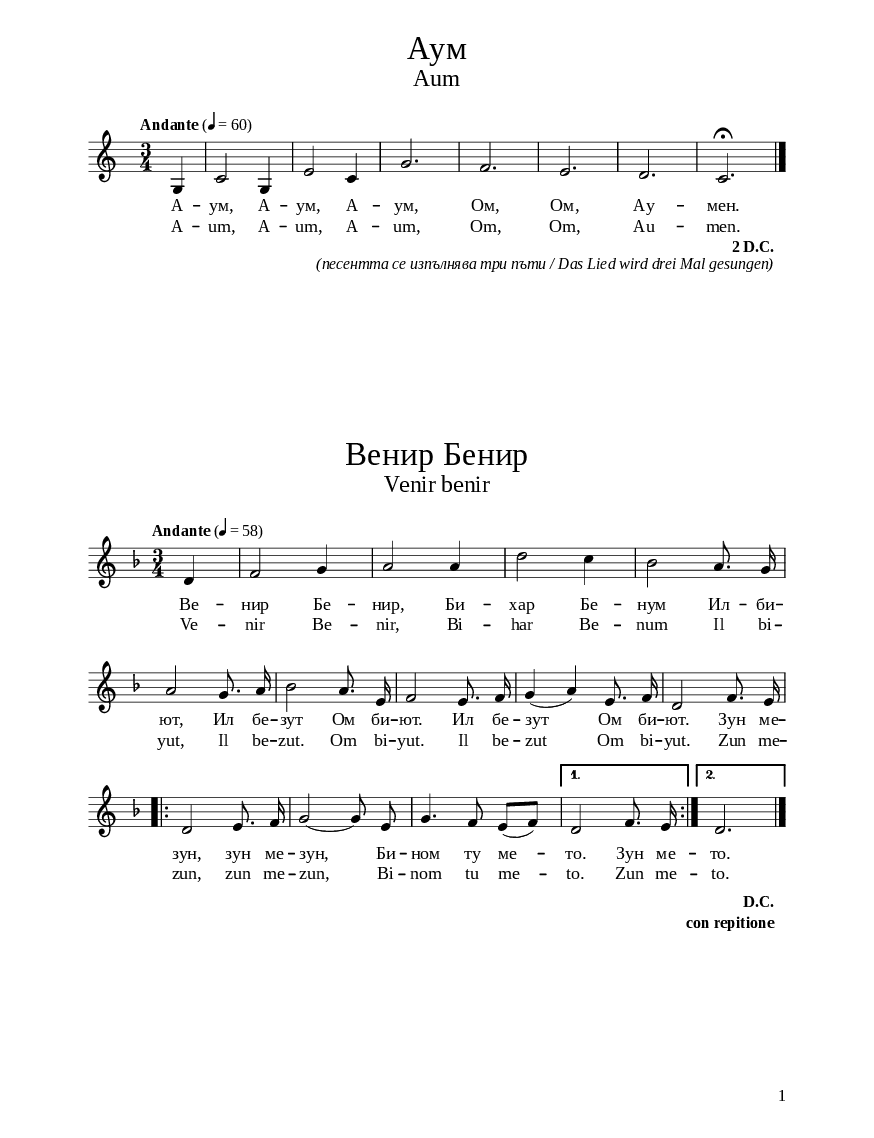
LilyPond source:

\version "2.24.0"

% include paper part and global functions
\include "include/globals.ily"

\bookpart {
  \label #'ref075
  \tocItem \markup "Аум – Aum"
  \include "include/bookpart-paper.ily"
  \score {
    \include "include/score-layout.ily"

    \new Voice \absolute {

      \clef treble
      \key c \major
      \time 3/4
      \tempoFunc "Andante" 4 "60"
      \autoBeamOff
      \partial 4

      g4 |  c'2 g4 | e'2 c'4 | g'2. |  f'2. | e'2. | d'2. | c'2. \fermata | \bar "|."
    }

    \addlyrics {
      А -- ум, А
      -- ум, А -- ум, Ом, Ом, Ау -- мен.
    }

    \addlyrics {
      A -- um, A --
      um, A -- um, Om, Om, Au -- men.}
      \header {
        title = \titleFunc "Аум" "Aum"
      }

      \midi{}

    } % score

     \markup \dc-one "2 D.C." 
     \markup \italic \dc-one-nobold "(песентта се изпълнява три пъти / Das Lied wird drei Mal gesungen)"

    
      \markup \empty-three
        \markup \empty-three
    % include foreign translation(s) of the song

      \label #'ref076
  \tocItem \markup "Венир Бенир – Venir benir"

    \score {
      \include "include/score-layout.ily"

      \new Voice \absolute {
        \clef treble
        \key d \minor
        \time 3/4
        \tempoFunc "Andante" 4 "58"
        \autoBeamOff

        \partial 4
        d'4 | f'2 g'4 | a'2 a'4 | d''2 c''4 | bes'2 a'8. g'16 \break |

        a'2 g'8. a'16 | bes'2 a'8. e'16 | f'2 e'8. f'16 | g'4 ( a' ) e'8. f'16 |  d'2 f'8. e'16 \break |

        \repeat volta 2 { d'2 e'8. f'16 | g'2 ~ g'8 e' | g'4. f'8 e' [( f' )] |} \alternative { { d'2 f'8. e'16  | } { d'2. \break | \bar "|."} }
      }

      \addlyrics {
        Ве -- нир Бе
        -- нир, Би -- хар Бе -- нум Ил -- би -- ют, Ил
        бе -- зут Ом би -- ют. Ил бе -- зут Ом би --
        ют. Зун ме -- зун, зун ме -- зун, Би -- ном ту
        ме -- то. Зун ме -- то.
      }

      \addlyrics {
        Ve -- nir Be --
        nir, Bi -- har Be -- num Il bi -- yut, Il be -- zut. Om bi --
        yut. Il be -- zut Om bi -- yut. Zun me -- zun, zun me --
        zun, Bi -- nom tu me -- to. Zun me -- to.}

        \header {
          title = \titleFunc "Венир Бенир" "Venir benir"
        }

        \midi{}

      } % score
      
          \markup \dc-two "D.C." "con repitione"


    } % bookpart


